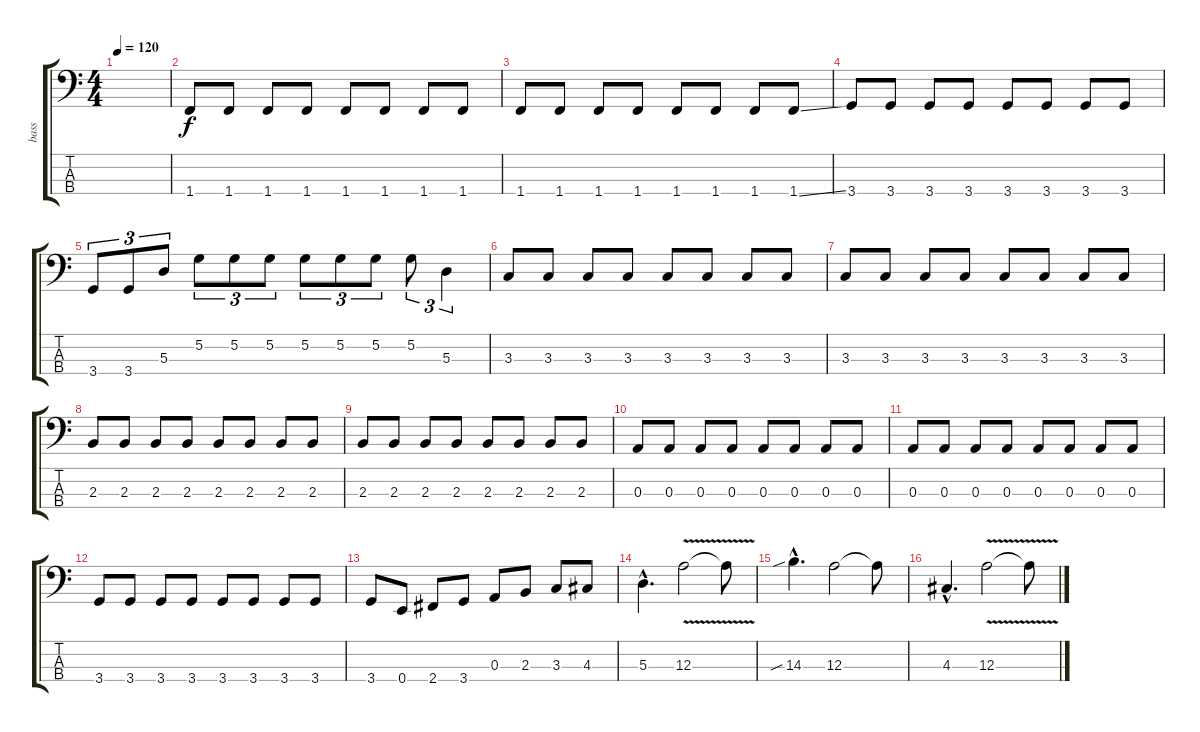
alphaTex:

\track ("bass" "bass") {instrument electricbasspick}
\staff {score tabs}
\tuning (G2 D2 A1 E1) {hide}
\ts (4 4)
\tempo 120
\clef f4
\ks c
|
1.4.8 1.4.8 1.4.8 1.4.8 1.4.8 1.4.8 1.4.8 1.4.8 |
1.4.8 1.4.8 1.4.8 1.4.8 1.4.8 1.4.8 1.4.8 1.4{ss}.8 |
3.4.8 3.4.8 3.4.8 3.4.8 3.4.8 3.4.8 3.4.8 3.4.8 |
3.4.8{tu (3 2)} 3.4.8{tu (3 2)} 5.3.8{tu (3 2)} 5.2.8{tu (3 2)} 5.2.8{tu (3 2)} 5.2.8{tu (3 2)} 5.2.8{tu (3 2)} 5.2.8{tu (3 2)} 5.2.8{tu (3 2)} 5.2.8{tu (3 2)} 5.3.4{tu (3 2)} |
3.3.8 3.3.8 3.3.8 3.3.8 3.3.8 3.3.8 3.3.8 3.3.8 |
3.3.8 3.3.8 3.3.8 3.3.8 3.3.8 3.3.8 3.3.8 3.3.8 |
2.3.8 2.3.8 2.3.8 2.3.8 2.3.8 2.3.8 2.3.8 2.3.8 |
2.3.8 2.3.8 2.3.8 2.3.8 2.3.8 2.3.8 2.3.8 2.3.8 |
0.3.8 0.3.8 0.3.8 0.3.8 0.3.8 0.3.8 0.3.8 0.3.8 |
0.3.8 0.3.8 0.3.8 0.3.8 0.3.8 0.3.8 0.3.8 0.3.8 |
3.4.8 3.4.8 3.4.8 3.4.8 3.4.8 3.4.8 3.4.8 3.4.8 |
3.4.8 0.4.8 2.4.8 3.4.8 0.3.8 2.3.8 3.3.8 4.3.8 |
5.3{hac}.4{d} 12.3{v}.2 12.3{t}.8 |
14.3{sib hac}.4{d} 12.3.2 12.3{t}.8 |
4.3{hac}.4{d} 12.3{v}.2 12.3{t}.8
